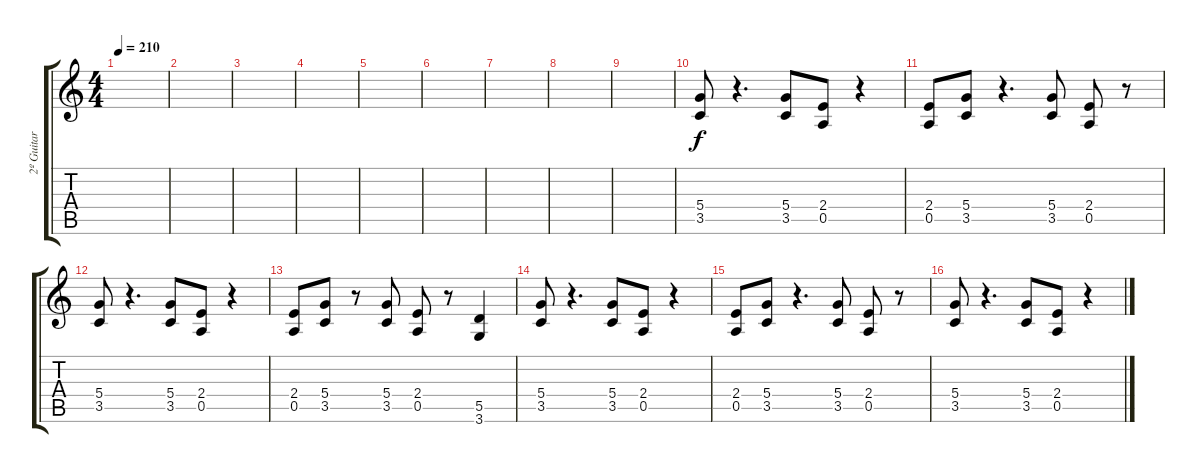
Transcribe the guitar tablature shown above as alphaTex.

\track ("2º Guitar" "2º Guitar") {instrument overdrivenguitar}
\staff {score tabs}
\tuning (E4 B3 G3 D3 A2 E2) {hide}
\ts (4 4)
\tempo 210
\clef g2
\ks c
|
|
|
|
|
|
|
|
|
(5.4 3.5).8 r.4{d} (5.4 3.5).8 (2.4 0.5).8 r.4 |
(2.4 0.5).8 (5.4 3.5).8 r.4{d} (5.4 3.5).8 (2.4 0.5).8 r.8 |
(5.4 3.5).8 r.4{d} (5.4 3.5).8 (2.4 0.5).8 r.4 |
(2.4 0.5).8 (5.4 3.5).8 r.8 (5.4 3.5).8 (2.4 0.5).8 r.8 (5.5 3.6).4 |
(5.4 3.5).8 r.4{d} (5.4 3.5).8 (2.4 0.5).8 r.4 |
(2.4 0.5).8 (5.4 3.5).8 r.4{d} (5.4 3.5).8 (2.4 0.5).8 r.8 |
(5.4 3.5).8 r.4{d} (5.4 3.5).8 (2.4 0.5).8 r.4
